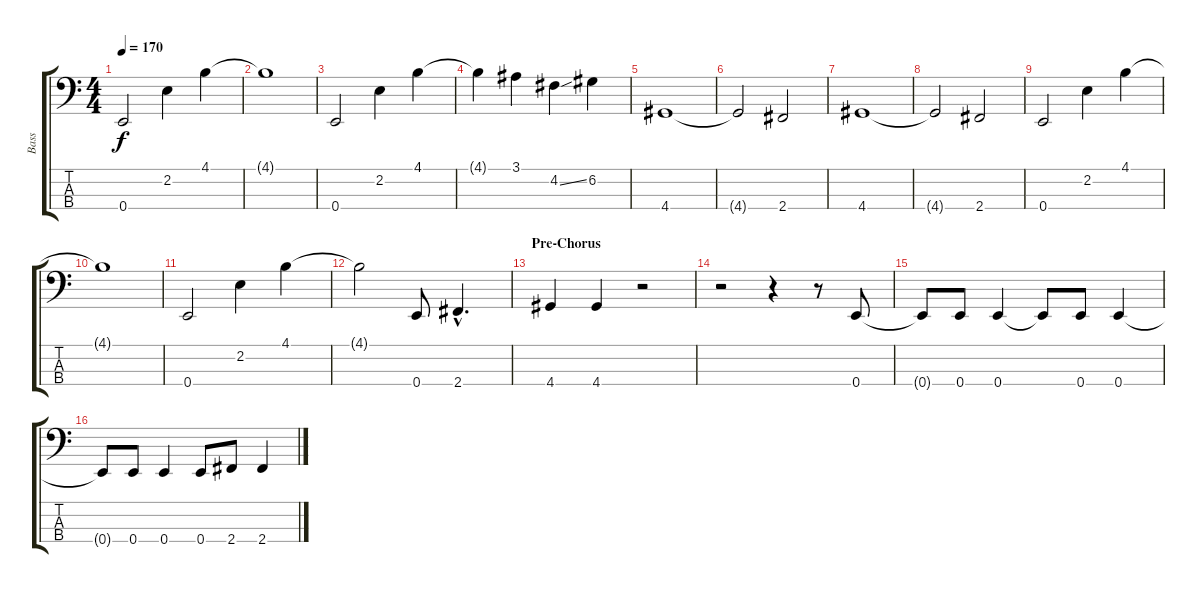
\track ("Bass" "Bass") {instrument electricbasspick}
\staff {score tabs}
\tuning (G2 D2 A1 E1) {hide}
\ts (4 4)
\tempo 170
\clef f4
\ks c
0.4.2{dy f} 2.2.4 4.1.4 |
4.1{t}.1 |
0.4.2 2.2.4 4.1.4 |
4.1{t}.4 3.1.4 4.2{ss}.4 6.2.4 |
4.4.1 |
4.4{t}.2 2.4.2 |
4.4.1 |
4.4{t}.2 2.4.2 |
0.4.2 2.2.4 4.1.4 |
4.1{t}.1 |
0.4.2 2.2.4 4.1.4 |
4.1{t}.2 0.4.8 2.4{hac}.4{d} |
\section ("" "Pre-Chorus")
4.4.4 4.4.4 r.2 |
r.2 r.4 r.8 0.4.8 |
0.4{t}.8 0.4.8 0.4.4 0.4{t}.8 0.4.8 0.4.4 |
0.4{t}.8 0.4.8 0.4.4 0.4.8 2.4.8 2.4.4
